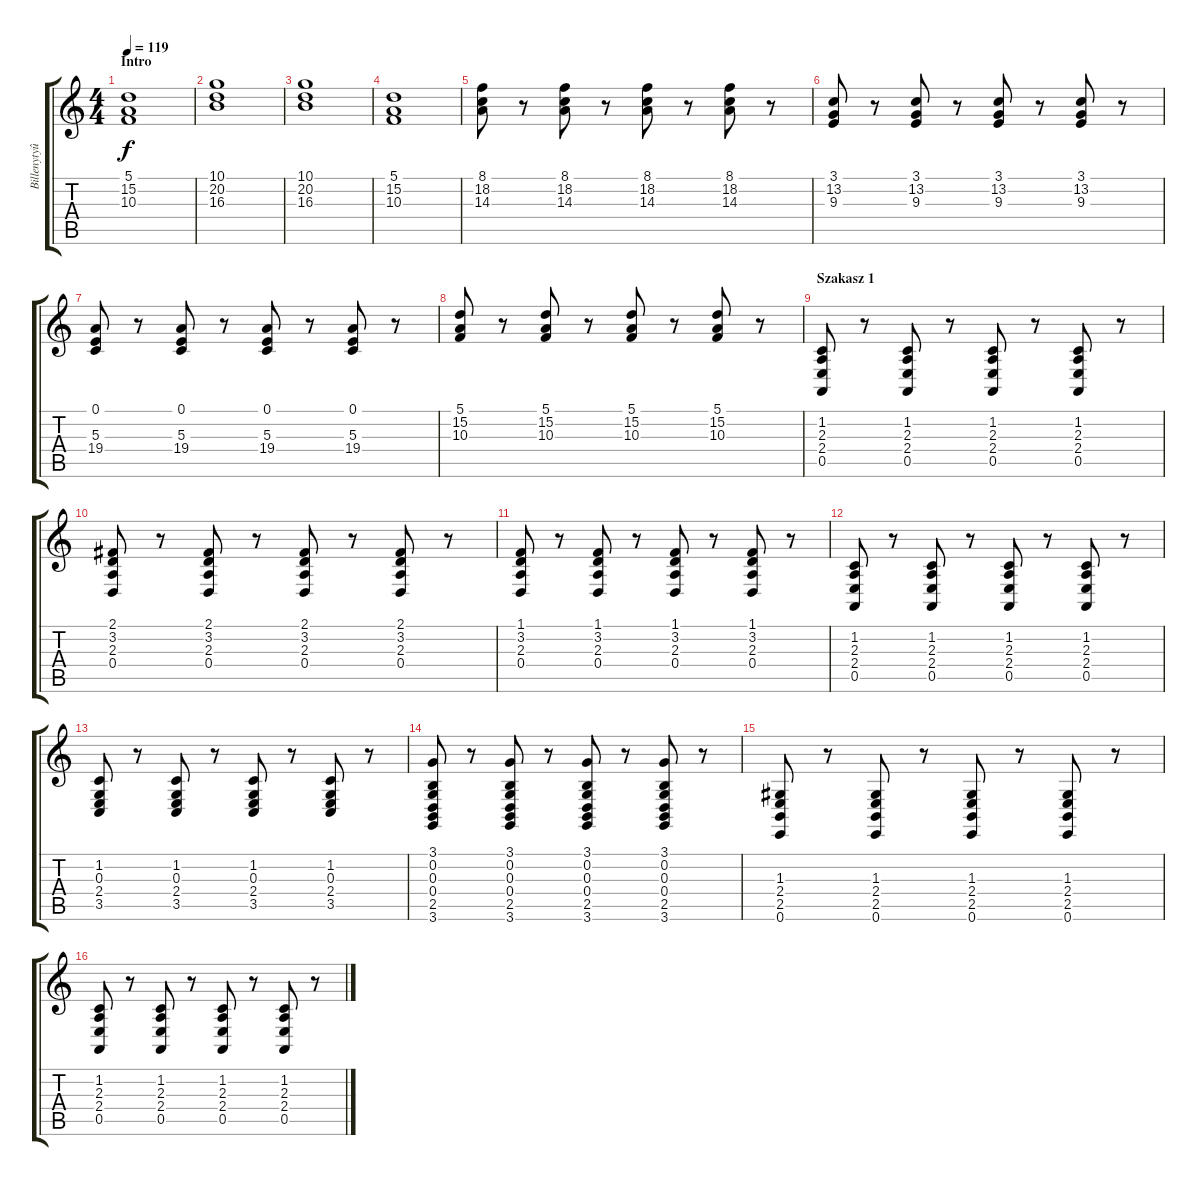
\track ("Billenytyû" "Billenytyû") {instrument stringensemble1}
\staff {score tabs}
\tuning (E4 B3 G3 D3 A2 E2) {hide}
\ts (4 4)
\section ("" "Intro")
\tempo 119
\clef g2
\ks c
(5.1 15.2 10.3).1{txt "" dy f instrument stringensemble1} |
(10.1 20.2 16.3).1 |
(10.1 20.2 16.3).1 |
(5.1 15.2 10.3).1 |
(8.1 18.2 14.3).8 r.8 (8.1 18.2 14.3).8 r.8 (8.1 18.2 14.3).8 r.8 (8.1 18.2 14.3).8 r.8 |
(3.1 13.2 9.3).8 r.8 (3.1 13.2 9.3).8 r.8 (3.1 13.2 9.3).8 r.8 (3.1 13.2 9.3).8 r.8 |
(0.1 5.3 19.4).8 r.8 (0.1 5.3 19.4).8 r.8 (0.1 5.3 19.4).8 r.8 (0.1 5.3 19.4).8 r.8 |
(5.1 15.2 10.3).8 r.8 (5.1 15.2 10.3).8 r.8 (5.1 15.2 10.3).8 r.8 (5.1 15.2 10.3).8 r.8 |
\section ("" "Szakasz 1")
(1.2 2.3 2.4 0.5).8 r.8 (1.2 2.3 2.4 0.5).8 r.8 (1.2 2.3 2.4 0.5).8 r.8 (1.2 2.3 2.4 0.5).8 r.8 |
(2.1 3.2 2.3 0.4).8 r.8 (2.1 3.2 2.3 0.4).8 r.8 (2.1 3.2 2.3 0.4).8 r.8 (2.1 3.2 2.3 0.4).8 r.8 |
(1.1 3.2 2.3 0.4).8 r.8 (1.1 3.2 2.3 0.4).8 r.8 (1.1 3.2 2.3 0.4).8 r.8 (1.1 3.2 2.3 0.4).8 r.8 |
(1.2 2.3 2.4 0.5).8 r.8 (1.2 2.3 2.4 0.5).8 r.8 (1.2 2.3 2.4 0.5).8 r.8 (1.2 2.3 2.4 0.5).8 r.8 |
(1.2 0.3 2.4 3.5).8 r.8 (1.2 0.3 2.4 3.5).8 r.8 (1.2 0.3 2.4 3.5).8 r.8 (1.2 0.3 2.4 3.5).8 r.8 |
(3.1 0.2 0.3 0.4 2.5 3.6).8 r.8 (3.1 0.2 0.3 0.4 2.5 3.6).8 r.8 (3.1 0.2 0.3 0.4 2.5 3.6).8 r.8 (3.1 0.2 0.3 0.4 2.5 3.6).8 r.8 |
(1.3 2.4 2.5 0.6).8 r.8 (1.3 2.4 2.5 0.6).8 r.8 (1.3 2.4 2.5 0.6).8 r.8 (1.3 2.4 2.5 0.6).8 r.8 |
(1.2 2.3 2.4 0.5).8 r.8 (1.2 2.3 2.4 0.5).8 r.8 (1.2 2.3 2.4 0.5).8 r.8 (1.2 2.3 2.4 0.5).8 r.8
